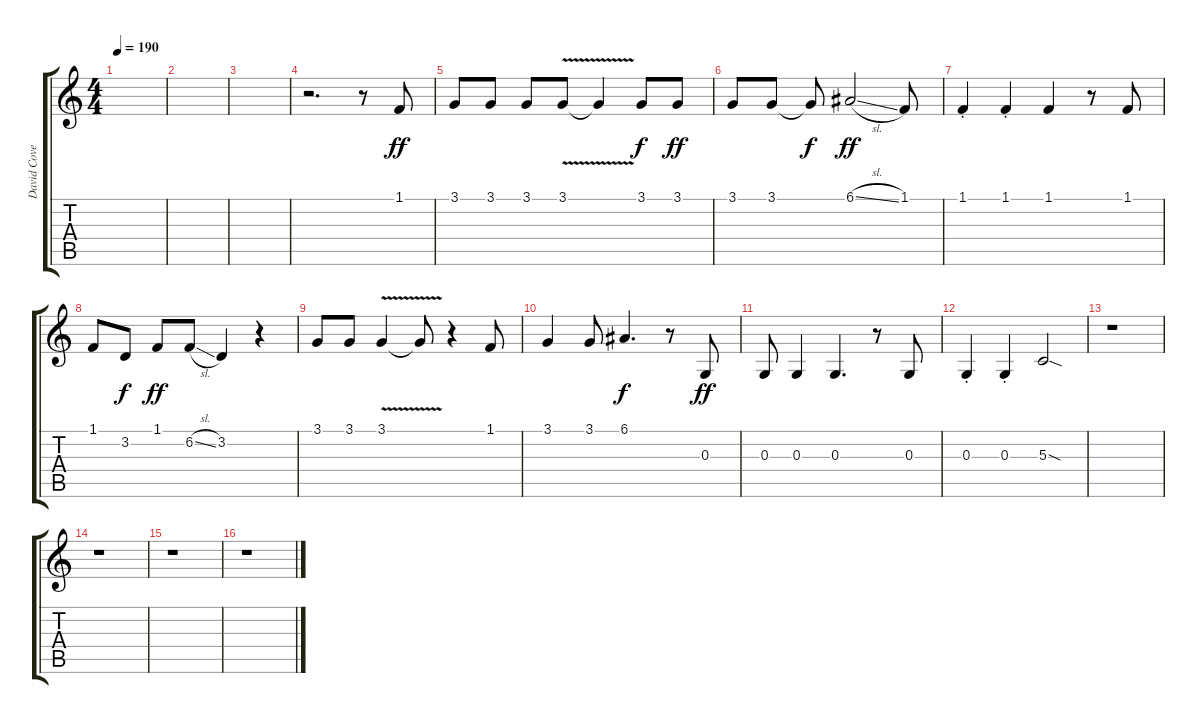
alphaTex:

\track ("David Coverdale" "David Cove") {instrument clarinet}
\staff {score tabs}
\tuning (E4 B3 G3 D3 A2 E2) {hide}
\ts (4 4)
\tempo 190
\clef g2
\ks c
|
|
|
r.2{d} r.8 1.1.8{dy ff} |
3.1.8 3.1.8 3.1.8 3.1{v}.8 3.1{t}.4 3.1.8{dy f} 3.1.8{dy ff} |
3.1.8 3.1.8 3.1{t}.8{dy f} 6.1{sl}.2{dy ff} 1.1.8 |
1.1{st}.4 1.1{st}.4 1.1.4 r.8 1.1.8 |
1.1.8 3.2.8{dy f} 1.1.8{dy ff} 6.2{sl}.8 3.2.4 r.4 |
3.1.8 3.1.8 3.1{v}.4 3.1{t}.8 r.4 1.1.8 |
3.1.4 3.1.8 6.1.4{d dy f} r.8 0.3.8{dy ff} |
0.3.8 0.3.4 0.3.4{d} r.8 0.3.8 |
0.3{st}.4 0.3{st}.4 5.3{sod}.2 |
r.1 |
r.1 |
r.1 |
r.1
